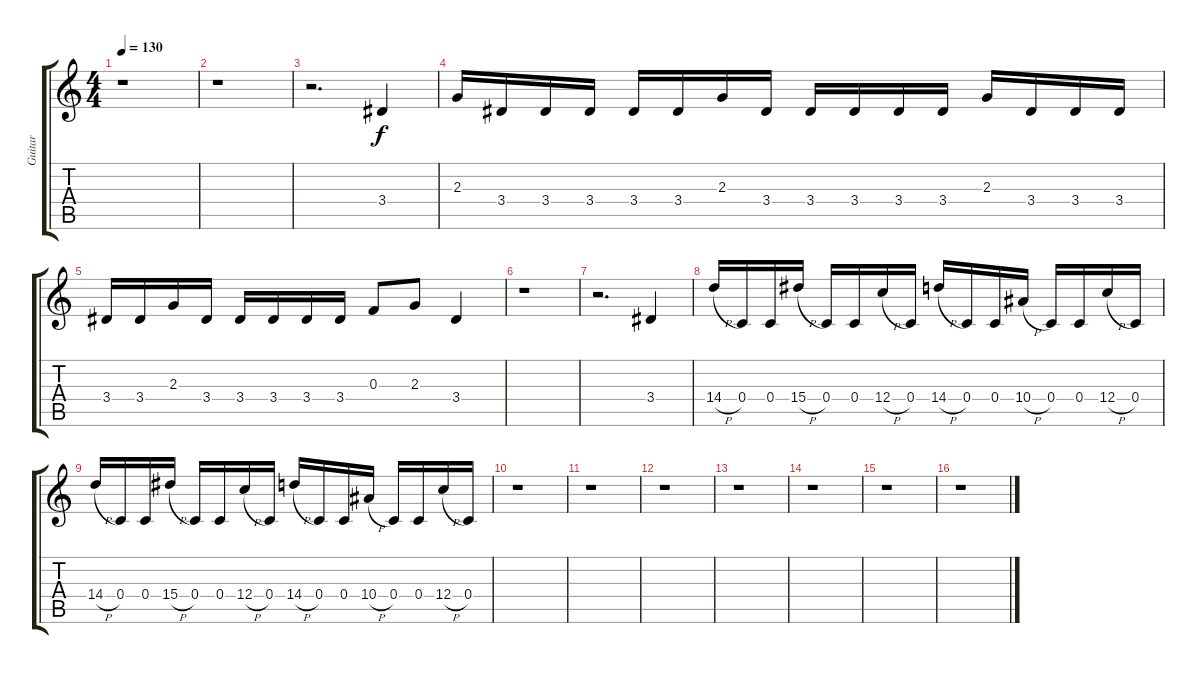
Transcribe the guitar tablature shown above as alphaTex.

\track ("Guitar" "Guitar") {instrument overdrivenguitar}
\staff {score tabs}
\tuning (D4 A3 F3 C3 G2 D2) {hide}
\ts (4 4)
\tempo 130
\clef g2
\ks c
r.1{dy f} |
r.1 |
r.2{d} 3.4.4 |
2.3.16 3.4.16 3.4.16 3.4.16 3.4.16 3.4.16 2.3.16 3.4.16 3.4.16 3.4.16 3.4.16 3.4.16 2.3.16 3.4.16 3.4.16 3.4.16 |
3.4.16 3.4.16 2.3.16 3.4.16 3.4.16 3.4.16 3.4.16 3.4.16 0.3.8 2.3.8 3.4.4 |
r.1 |
r.2{d} 3.4.4 |
14.4{h}.16 0.4.16 0.4.16 15.4{h}.16 0.4.16 0.4.16 12.4{h}.16 0.4.16 14.4{h}.16 0.4.16 0.4.16 10.4{h}.16 0.4.16 0.4.16 12.4{h}.16 0.4.16 |
14.4{h}.16 0.4.16 0.4.16 15.4{h}.16 0.4.16 0.4.16 12.4{h}.16 0.4.16 14.4{h}.16 0.4.16 0.4.16 10.4{h}.16 0.4.16 0.4.16 12.4{h}.16 0.4.16 |
r.1 |
r.1 |
r.1 |
r.1 |
r.1 |
r.1 |
r.1
